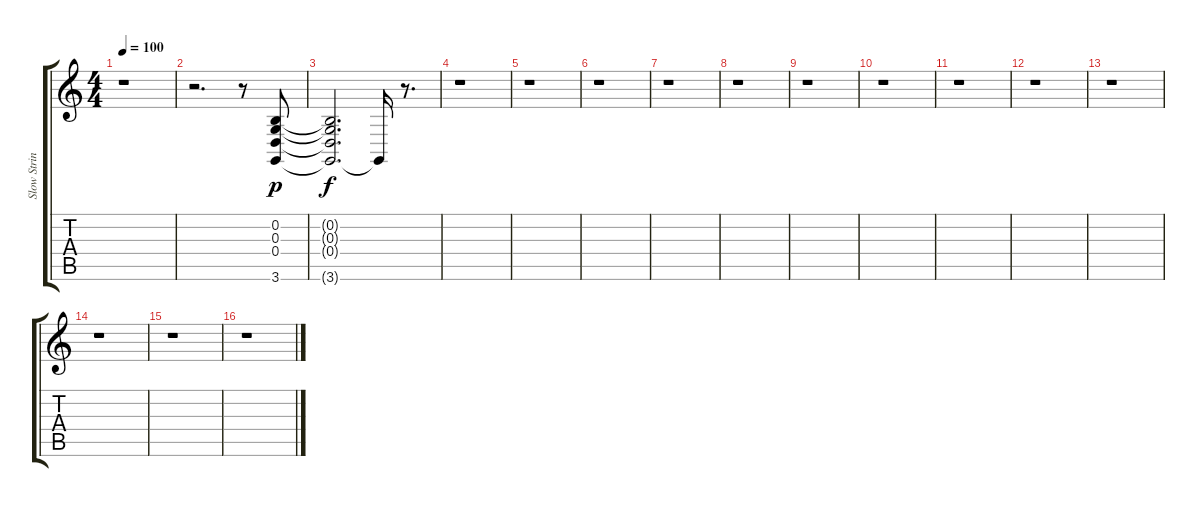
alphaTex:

\track ("Slow Strings" "Slow Strin") {instrument stringensemble2}
\staff {score tabs}
\tuning (E4 B3 G3 D3 A2 E2) {hide}
\ts (4 4)
\tempo 100
\clef g2
\ks c
r.1{dy f} |
r.2{d} r.8 (0.2 0.3 0.4 3.6).8{dy p volume 14 balance 8} |
(0.2{t} 0.3{t} 0.4{t} 3.6{t}).2{d dy f} 3.6{t}.16 r.8{d} |
r.1 |
r.1 |
r.1 |
r.1 |
r.1 |
r.1 |
r.1 |
r.1 |
r.1 |
r.1 |
r.1 |
r.1 |
r.1
